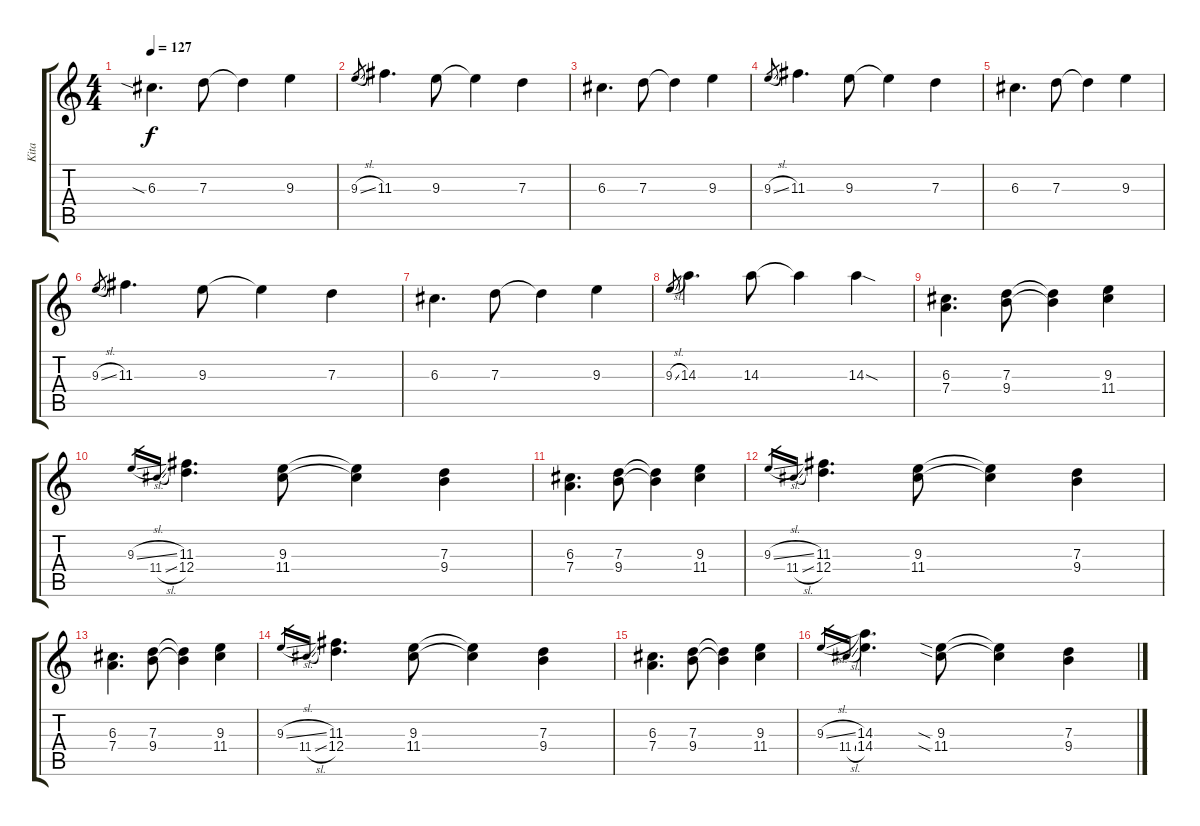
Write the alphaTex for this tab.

\track ("Kita" "Kita") {instrument electricguitarjazz}
\staff {score tabs}
\tuning (E4 B3 G3 D3 A2 E2) {hide}
\ts (4 4)
\tempo 127
\clef g2
\ks c
6.3{sia}.4{d dy f} 7.3.8 7.3{t}.4 9.3.4 |
9.3{sl}.8{gr} 11.3.4{d} 9.3.8 9.3{t}.4 7.3.4 |
6.3.4{d} 7.3.8 7.3{t}.4 9.3.4 |
9.3{sl}.8{gr} 11.3.4{d} 9.3.8 9.3{t}.4 7.3.4 |
6.3.4{d} 7.3.8 7.3{t}.4 9.3.4 |
9.3{sl}.8{gr} 11.3.4{d} 9.3.8 9.3{t}.4 7.3.4 |
6.3.4{d} 7.3.8 7.3{t}.4 9.3.4 |
9.3{sl}.8{gr} 14.3.4{d} 14.3.8 14.3{t}.4 14.3{sod}.4 |
(6.3 7.4).4{d} (7.3 9.4).8 (7.3{t} 9.4{t}).4 (9.3 11.4).4 |
9.3{sl}.16{gr} 11.4{sl}.16{gr} (11.3 12.4).4{d} (9.3 11.4).8 (9.3{t} 11.4{t}).4 (7.3 9.4).4 |
(6.3 7.4).4{d} (7.3 9.4).8 (7.3{t} 9.4{t}).4 (9.3 11.4).4 |
9.3{sl}.16{gr} 11.4{sl}.16{gr} (11.3 12.4).4{d} (9.3 11.4).8 (9.3{t} 11.4{t}).4 (7.3 9.4).4 |
(6.3 7.4).4{d} (7.3 9.4).8 (7.3{t} 9.4{t}).4 (9.3 11.4).4 |
9.3{sl}.16{gr} 11.4{sl}.16{gr} (11.3 12.4).4{d} (9.3 11.4).8 (9.3{t} 11.4{t}).4 (7.3 9.4).4 |
(6.3 7.4).4{d} (7.3 9.4).8 (7.3{t} 9.4{t}).4 (9.3 11.4).4 |
9.3{sl}.16{gr} 11.4{sl}.16{gr} (14.3 14.4).4{d} (9.3{sia} 11.4{sia}).8 (9.3{t} 11.4{t}).4 (7.3 9.4).4
